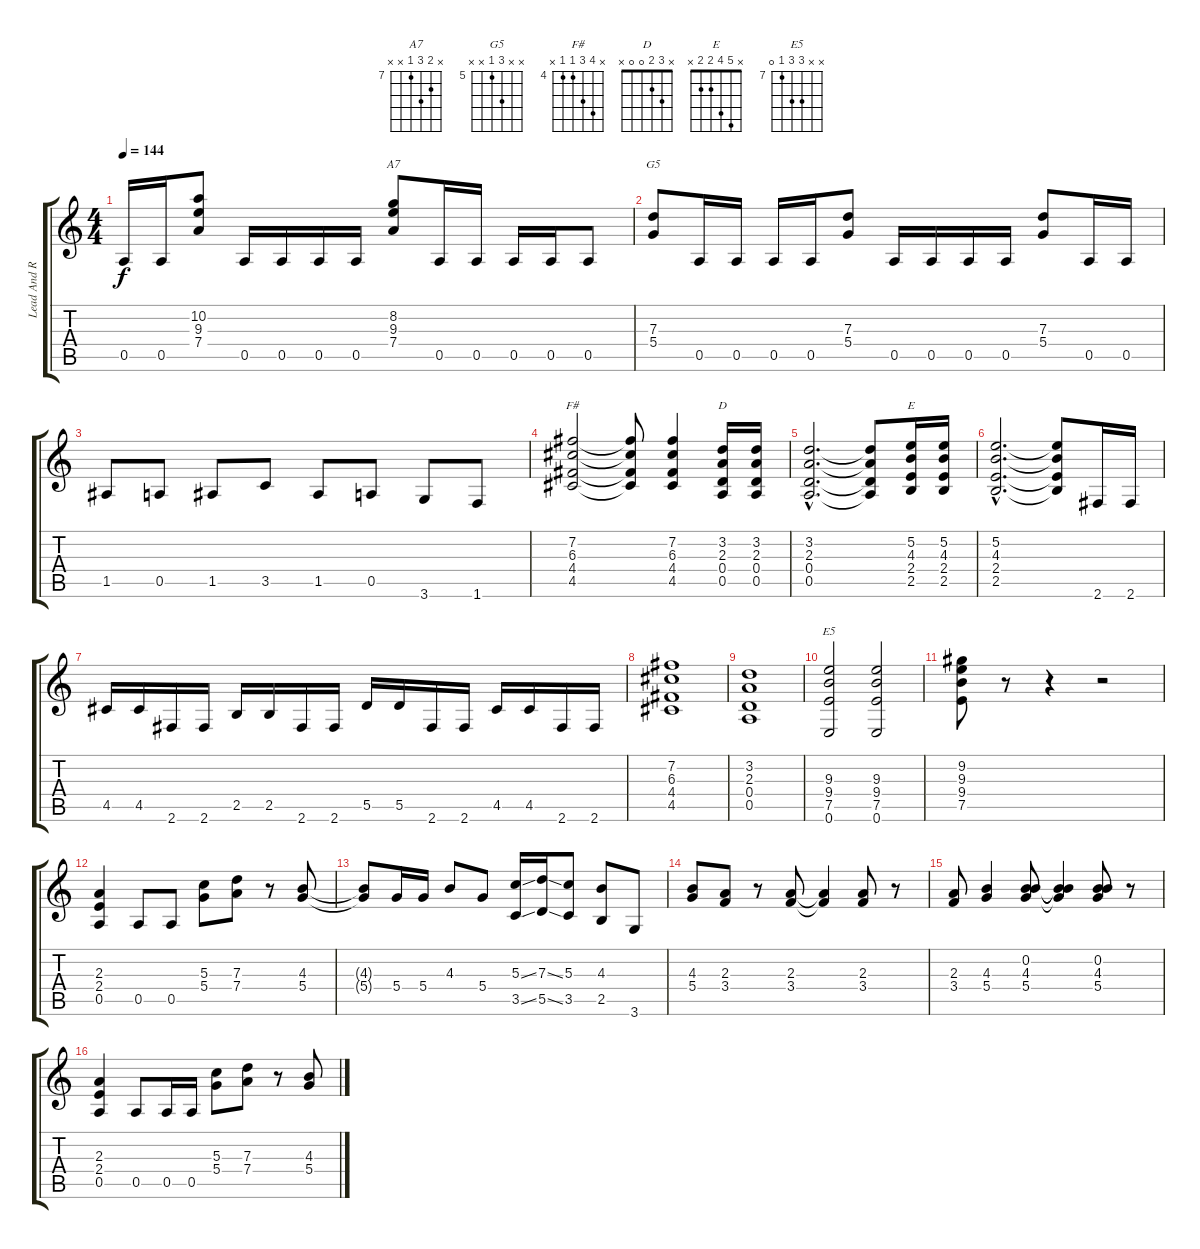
\track ("Lead And Rhythm Guitar" "Lead And R") {instrument overdrivenguitar}
\staff {score tabs}
\tuning (E4 B3 G3 D3 A2 E2) {hide}
\chord ("A7" x 8 9 7 x x) {firstfret 7}
\chord ("G5" x x 7 5 x x) {firstfret 5}
\chord ("F#" x 7 6 4 4 x) {firstfret 4}
\chord ("D" x 3 2 0 0 x)
\chord ("E" x 5 4 2 2 x)
\chord ("E5" x x 9 9 7 0) {firstfret 7}
\ts (4 4)
\tempo 144
\clef g2
\ks c
0.5.16{dy f} 0.5.16 (10.2 9.3 7.4).8 0.5.16 0.5.16 0.5.16 0.5.16 (8.2 9.3 7.4).8{ch "A7"} 0.5.16 0.5.16 0.5.16 0.5.16 0.5.8 |
(7.3 5.4).8{ch "G5"} 0.5.16 0.5.16 0.5.16 0.5.16 (7.3 5.4).8 0.5.16 0.5.16 0.5.16 0.5.16 (7.3 5.4).8 0.5.16 0.5.16 |
1.5.8 0.5.8 1.5.8 3.5.8 1.5.8 0.5.8 3.6.8 1.6.8 |
(7.2 6.3 4.4 4.5).2{ch "F#"} (7.2{t} 6.3{t} 4.4{t} 4.5{t}).8 (7.2 6.3 4.4 4.5).4 (3.2 2.3 0.4 0.5).16{ch "D"} (3.2 2.3 0.4 0.5).16 |
(3.2{hac} 2.3{hac} 0.4{hac} 0.5{hac}).2{d} (3.2{t} 2.3{t} 0.4{t} 0.5{t}).8 (5.2 4.3 2.4 2.5).16{ch "E"} (5.2 4.3 2.4 2.5).16 |
(5.2{hac} 4.3{hac} 2.4{hac} 2.5{hac}).2{d} (5.2{t} 4.3{t} 2.4{t} 2.5{t}).8 2.6.16 2.6.16 |
4.5.16 4.5.16 2.6.16 2.6.16 2.5.16 2.5.16 2.6.16 2.6.16 5.5.16 5.5.16 2.6.16 2.6.16 4.5.16 4.5.16 2.6.16 2.6.16 |
(7.2 6.3 4.4 4.5).1 |
(3.2 2.3 0.4 0.5).1 |
(9.3 9.4 7.5 0.6).2{ch "E5"} (9.3 9.4 7.5 0.6).2 |
(9.2 9.3 9.4 7.5).8 r.8 r.4 r.2 |
(2.3 2.4 0.5).4 0.5.8 0.5.8 (5.3 5.4).8 (7.3 7.4).8 r.8 (4.3 5.4).8 |
(4.3{t} 5.4{t}).8 5.4.16 5.4.16 4.3.8 5.4.8 (5.3{ss} 3.5{ss}).16 (7.3{ss} 5.5{ss}).16 (5.3 3.5).8 (4.3 2.5).8 3.6.8 |
(4.3 5.4).8 (2.3 3.4).8 r.8 (2.3 3.4).8 (2.3{t} 3.4{t}).4 (2.3 3.4).8 r.8 |
(2.3 3.4).8 (4.3 5.4).4 (0.2 4.3 5.4).8 (0.2{t} 4.3{t} 5.4{t}).4 (0.2 4.3 5.4).8 r.8 |
(2.3 2.4 0.5).4 0.5.8 0.5.16 0.5.16 (5.3 5.4).8 (7.3 7.4).8 r.8 (4.3 5.4).8
